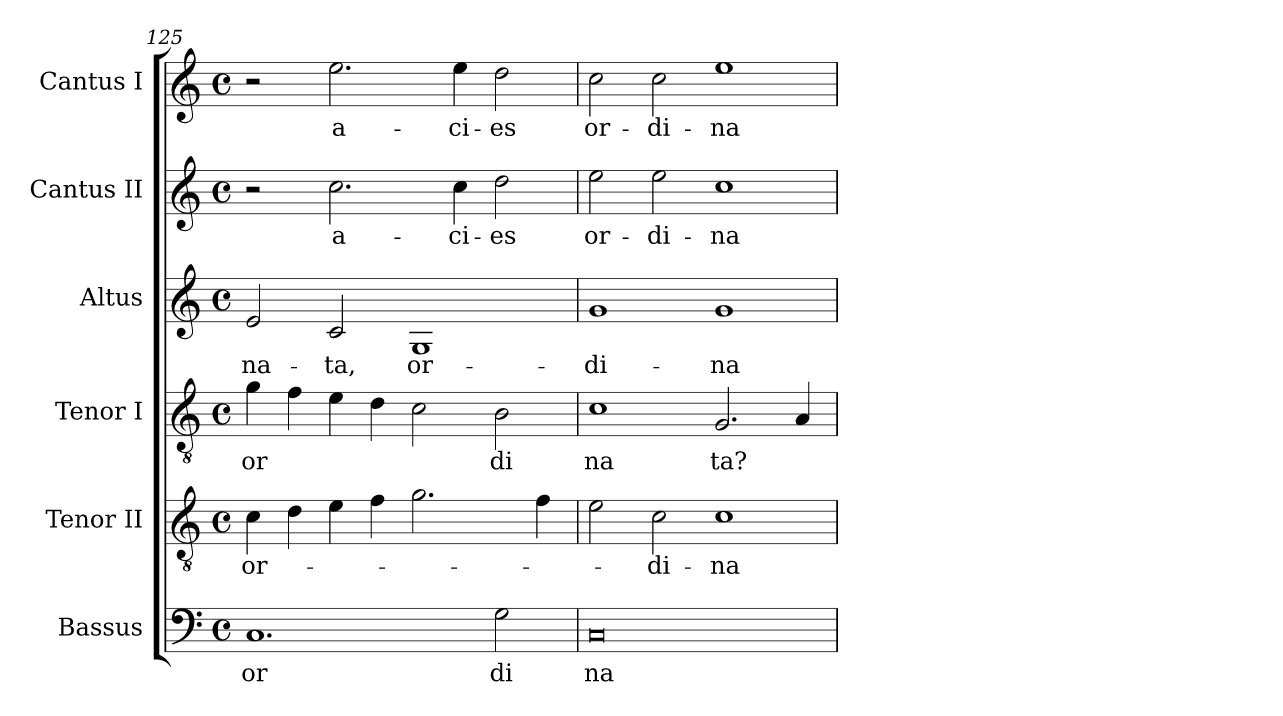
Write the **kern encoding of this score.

**kern	**text	**kern	**text	**kern	**text	**kern	**text	**kern	**text	**kern	**text
*part6	*part6	*part5	*part5	*part4	*part4	*part3	*part3	*part2	*part2	*part1	*part1
*staff6	*staff6	*staff5	*staff5	*staff4	*staff4	*staff3	*staff3	*staff2	*staff2	*staff1	*staff1
*I"Bassus	*	*I"Tenor II	*	*I"Tenor I	*	*I"Altus	*	*I"Cantus II	*	*I"Cantus I	*
*clefF4	*	*clefGv2	*	*clefGv2	*	*clefG2	*	*clefG2	*	*clefG2	*
*M4/4	*	*M4/4	*	*M4/4	*	*M4/4	*	*M4/4	*	*M4/4	*
*met(c)	*	*met(c)	*	*met(c)	*	*met(c)	*	*met(c)	*	*met(c)	*
=125	=125	=125	=125	=125	=125	=125	=125	=125	=125	=125	=125
!	!LO:LY:b:cj	!	!LO:LY:b:cj	!	!LO:LY:b:cj	!	!LO:LY:b:cj	!	!	!	!
1.C	or	4c\	or-	4g\	or	2e/	-na-	2r	.	2r	.
.	.	4d\	.	4f\	.	.	.	.	.	.	.
!	!	!	!	!	!	!	!LO:LY:b:cj	!	!LO:LY:b:cj	!	!LO:LY:b:cj
.	.	4e\	.	4e\	.	2c/	-ta,	2.cc\	a-	2.ee\	a-
.	.	4f\	.	4d\	.	.	.	.	.	.	.
!	!	!	!	!	!	!	!LO:LY:b:cj	!	!	!	!
.	.	2.g\	.	2c\	.	1G	or-	.	.	.	.
!	!	!	!	!	!	!	!	!	!LO:LY:b:cj	!	!LO:LY:b:cj
.	.	.	.	.	.	.	.	4cc\	-ci-	4ee\	-ci-
!	!LO:LY:b:cj	!	!	!	!LO:LY:b:cj	!	!	!	!LO:LY:b:cj	!	!LO:LY:b:cj
2G\	di	.	.	2B\	di	.	.	2dd\	-es	2dd\	-es
.	.	4f\	.	.	.	.	.	.	.	.	.
=126	=126	=126	=126	=126	=126	=126	=126	=126	=126	=126	=126
!	!LO:LY:b:cj	!	!	!	!LO:LY:b:cj	!	!LO:LY:b:cj	!	!LO:LY:b:cj	!	!LO:LY:b:cj
0C	na	2e\	.	1c	na	1g	-di-	2ee\	or-	2cc\	or-
!	!	!	!LO:LY:b:cj	!	!	!	!	!	!LO:LY:b:cj	!	!LO:LY:b:cj
.	.	2c\	-di-	.	.	.	.	2ee\	-di-	2cc\	-di-
!	!	!	!LO:LY:b:cj	!	!LO:LY:b	!	!LO:LY:b:cj	!	!LO:LY:b:cj	!	!LO:LY:b:cj
.	.	1c	-na-	2.G/	ta?	1g	-na-	1cc	-na-	1ee	-na-
.	.	.	.	4A/	.	.	.	.	.	.	.
=	=	=	=	=	=	=	=	=	=	=	=
*-	*-	*-	*-	*-	*-	*-	*-	*-	*-	*-	*-
